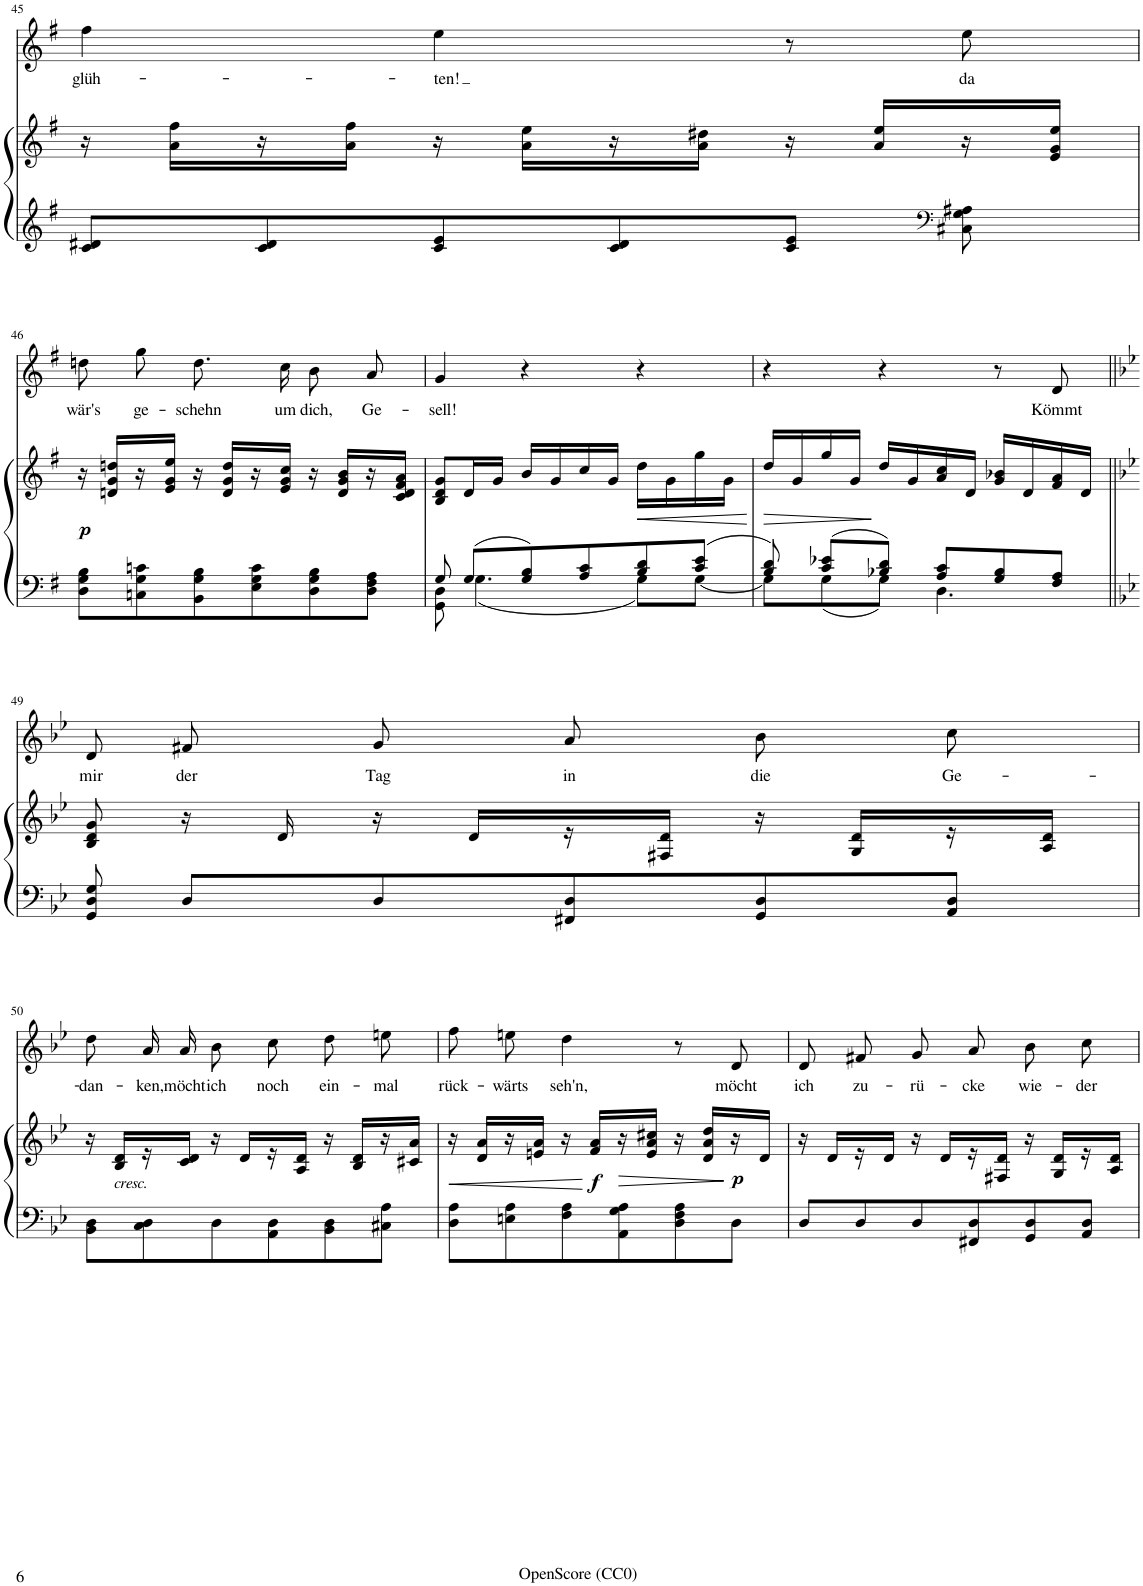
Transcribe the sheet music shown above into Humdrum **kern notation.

**kern	**kern	**dynam	**kern	**text
*part2	*part2	*part2	*part1	*part1
*staff3	*staff2	*staff2/3	*staff1	*staff1
*I"Pianoforte	*	*	*I"Singstimme Voice	*
*I'Pno	*	*	*	*
!!LO:PB:g=z
*clefG2	*clefG2	*	*clefG2	*
*k[f#]	*k[f#]	*	*k[f#]	*
*M3/4	*M3/4	*	*M3/4	*
=45	=45	=45	=45	=45
!	!	!	!	!LO:LY:b
8c/ 8d#X/L	16r	.	4ff#\	glüh-
.	16a\ 16ff#\LL	.	.	.
8c/ 8d#/	16r	.	.	.
.	16a\ 16ff#\JJ	.	.	.
!	!	!	!	!LO:LY:b
8c/ 8e/	16r	.	4ee\	-ten!
.	16a\ 16ee\LL	.	.	.
8c/ 8d#/	16r	.	.	.
.	16a\ 16dd#X\JJ	.	.	.
8c/ 8e/J	16r	.	8r	.
.	16a/ 16ee/LL	.	.	.
*clefF4	*	*	*	*
!	!	!	!	!LO:LY:b
8C#X\ 8G\ 8A#X\	16r	.	8ee\	da
.	16e/ 16g/ 16ee/JJ	.	.	.
!!LO:LB:g=z
=46	=46	=46	=46	=46
!	!	!LO:DY:b	!	!LO:LY:b
8D\ 8G\ 8B\L	16r	p	8ddn\L	wär's
.	16dn/ 16g/ 16ddn/LL	.	.	.
!	!	!	!	!LO:LY:b
8Cn\ 8G\ 8cn\	16r	.	8gg\J	ge-
.	16e/ 16g/ 16ee/JJ	.	.	.
!	!	!	!	!LO:LY:b
8BB\ 8G\ 8B\	16r	.	8.dd\L	-schehn
.	16d/ 16g/ 16dd/LL	.	.	.
8E\ 8G\ 8c\	16r	.	.	.
!	!	!	!	!LO:LY:b
.	16e/ 16g/ 16cc/JJ	.	16cc\Jk	um
!	!	!	!	!LO:LY:b
8D\ 8G\ 8B\	16r	.	8b/L	dich,
.	16d/ 16g/ 16b/LL	.	.	.
!	!	!	!	!LO:LY:b
8D\ 8F#\ 8A\J	16r	.	8a/J	Ge-
.	16c/ 16d/ 16f#/ 16a/JJ	.	.	.
=47	=47	=47	=47	=47
*^	*	*	*	*
!	!	!	!	!	!LO:LY:b
8G/	8GG\ 8D\	8B/ 8d/ 8g/L	.	4g/	-sell!
8G/L	4.G\	16d/L	.	.	.
.	.	16g/JJ	.	.	.
8G/ 8B/	.	16b/LL	.	4r	.
.	.	16g/	.	.	.
8A/ 8c/	.	16cc/	.	.	.
.	.	16g/JJ	.	.	.
!	!	!	!LO:HP:b	!	!
8B/ 8d/	8G\L	16dd\LL	<	4r	.
.	.	16g\	.	.	.
8c/ 8e/J	[8G\J	16gg\	.	.	.
.	.	16g\JJ	.	.	.
*v	*v	*	*	*	*
.	.	[	.	.
=48	=48	=48	=48	=48
*^	*	*	*	*
!	!	!	!LO:HP:b	!	!
8B/ 8d/	8G\L]	16dd/LL	>	4r	.
.	.	16g/	.	.	.
8c/ 8e-X/L	8G\	16gg/	.	.	.
.	.	16g/JJ	.	.	.
8B-X/ 8d/J	8G\J	16dd/LL	]	4r	.
.	.	16g/	.	.	.
8A/ 8c/L	4.D\	16a/ 16cc/	.	.	.
.	.	16d/JJ	.	.	.
8G/ 8B-/	.	16g/ 16b-X/LL	.	8r	.
.	.	16d/	.	.	.
!	!	!	!	!	!LO:LY:b
8F#/ 8A/J	.	16f#/ 16a/	.	8d/	Kömmt
.	.	16d/JJ	.	.	.
*v	*v	*	*	*	*
!!LO:LB:g=z
=49||	=49||	=49||	=49||	=49||
*k[b-e-]	*k[b-e-]	*	*k[b-e-]	*
!	!	!	!	!LO:LY:b
8GG/ 8D/ 8G/	8B-/ 8d/ 8g/	.	8d/L	mir
!	!	!	!	!LO:LY:b
8D/L	16r	.	8f#X/J	der
.	16d/	.	.	.
!	!	!	!	!LO:LY:b
8D/	16r	.	8g/L	Tag
.	16d/LL	.	.	.
!	!	!	!	!LO:LY:b
8FF#X/ 8D/	16r	.	8a/J	in
.	16F#X/ 16d/JJ	.	.	.
!	!	!	!	!LO:LY:b
8GG/ 8D/	16r	.	8b-\L	die
.	16G/ 16d/LL	.	.	.
!	!	!	!	!LO:LY:b
8AA/ 8D/J	16r	.	8cc\J	Ge-
.	16A/ 16d/JJ	.	.	.
!!LO:LB:g=z
=50	=50	=50	=50	=50
!	!	!	!	!LO:LY:b
8BB-\ 8D\L	16r	.	8dd\L	-dan-
!	!LO:TX:b:i:t=cresc.	!	!	!
.	16B-/ 16d/LL	.	.	.
!	!	!	!	!LO:LY:b
8C\ 8D\	16r	.	16a\L	-ken,
!	!	!	!	!LO:LY:b
.	16c/ 16d/JJ	.	16a\JJ	möcht
!	!	!	!	!LO:LY:b
8D\	16r	.	8b-\L	ich
.	16d/LL	.	.	.
!	!	!	!	!LO:LY:b
8AA\ 8D\	16r	.	8cc\J	noch
.	16A/ 16d/JJ	.	.	.
!	!	!	!	!LO:LY:b
8BB-\ 8D\	16r	.	8dd\L	ein-
.	16B-/ 16d/LL	.	.	.
!	!	!	!	!LO:LY:b
8C#X\ 8A\J	16r	.	8een\J	-mal
.	16c#X/ 16a/JJ	.	.	.
=51	=51	=51	=51	=51
!	!	!LO:HP:b	!	!LO:LY:b
8D\ 8A\L	16r	<	8ff\L	rück-
.	16d/ 16a/LL	.	.	.
!	!	!	!	!LO:LY:b
8En\ 8A\	16r	.	8een\J	-wärts
.	16en/ 16a/JJ	.	.	.
!	!	!	!	!LO:LY:b
8F\ 8A\	16r	.	4dd\	seh'n,
!	!	!LO:DY:n=1:b	!	!
.	16f/ 16a/LL	[ f	.	.
!	!	!LO:HP:b	!	!
8AA\ 8G\ 8A\	16r	>	.	.
.	16e/ 16a/ 16cc#X/JJ	.	.	.
8D\ 8F\ 8A\	16r	.	8r	.
.	16d/ 16a/ 16dd/LL	.	.	.
!	!	!LO:DY:n=2:b	!	!LO:LY:b
8D\J	16r	] p	8d/	möcht
.	16d/JJ	.	.	.
=52	=52	=52	=52	=52
!	!	!	!	!LO:LY:b
8D/L	16r	.	8d/L	ich
.	16d/LL	.	.	.
!	!	!	!	!LO:LY:b
8D/	16r	.	8f#X/J	zu-
.	16d/JJ	.	.	.
!	!	!	!	!LO:LY:b
8D/	16r	.	8g/L	-rü-
.	16d/LL	.	.	.
!	!	!	!	!LO:LY:b
8FF#X/ 8D/	16r	.	8a/J	-cke
.	16F#X/ 16d/JJ	.	.	.
!	!	!	!	!LO:LY:b
8GG/ 8D/	16r	.	8b-\L	wie-
.	16G/ 16d/LL	.	.	.
!	!	!	!	!LO:LY:b
8AA/ 8D/J	16r	.	8cc\J	-der
.	16A/ 16d/JJ	.	.	.
=	=	=	=	=
*-	*-	*-	*-	*-
